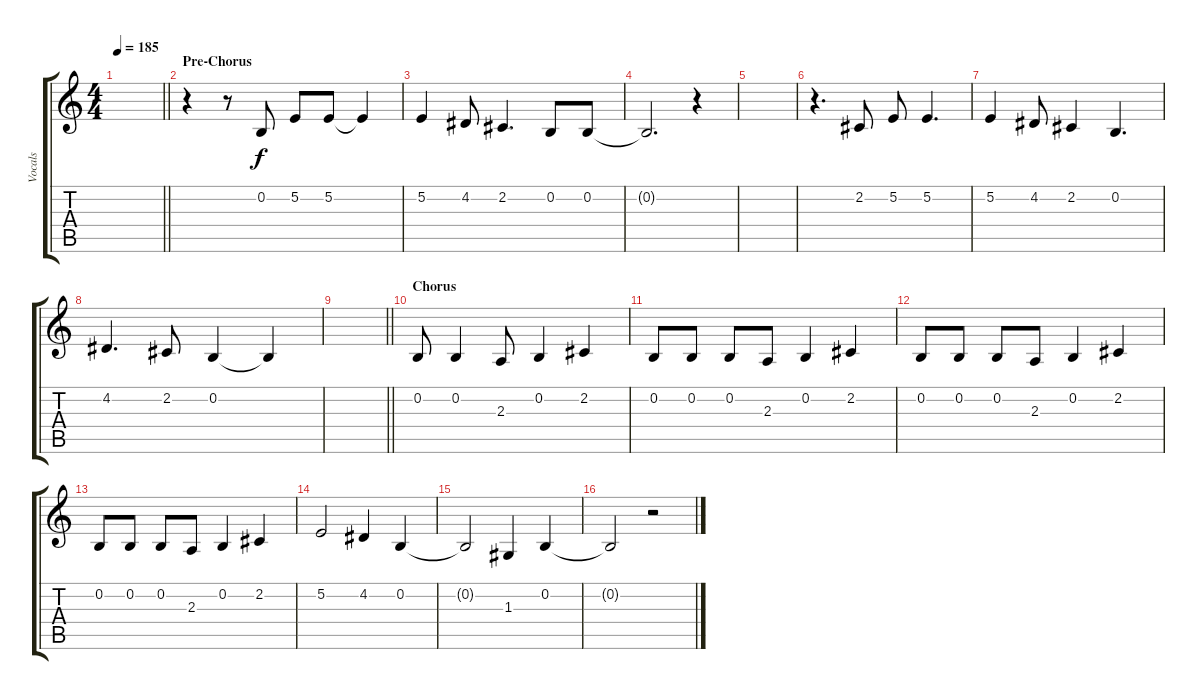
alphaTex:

\track ("Vocals" "Vocals") {instrument altosax}
\staff {score tabs}
\tuning (E4 B3 G3 D3 A2 E2) {hide}
\ts (4 4)
\tempo 185
\clef g2
\barLineRight lightlight
\ks c
|
\section ("" "Pre-Chorus")
r.4 r.8 0.2.8 5.2.8 5.2.8 5.2{t}.4 |
5.2.4 4.2.8 2.2.4{d} 0.2.8 0.2.8 |
0.2{t}.2{d} r.4 |
|
r.4{d} 2.2.8 5.2.8 5.2.4{d} |
5.2.4 4.2.8 2.2.4 0.2.4{d} |
4.2.4{d} 2.2.8 0.2.4 0.2{t}.4 |
\barLineRight lightlight
|
\section ("" "Chorus")
0.2.8 0.2.4 2.3.8 0.2.4 2.2.4 |
0.2.8 0.2.8 0.2.8 2.3.8 0.2.4 2.2.4 |
0.2.8 0.2.8 0.2.8 2.3.8 0.2.4 2.2.4 |
0.2.8 0.2.8 0.2.8 2.3.8 0.2.4 2.2.4 |
5.2.2 4.2.4 0.2.4 |
0.2{t}.2 1.3.4 0.2.4 |
0.2{t}.2 r.2
